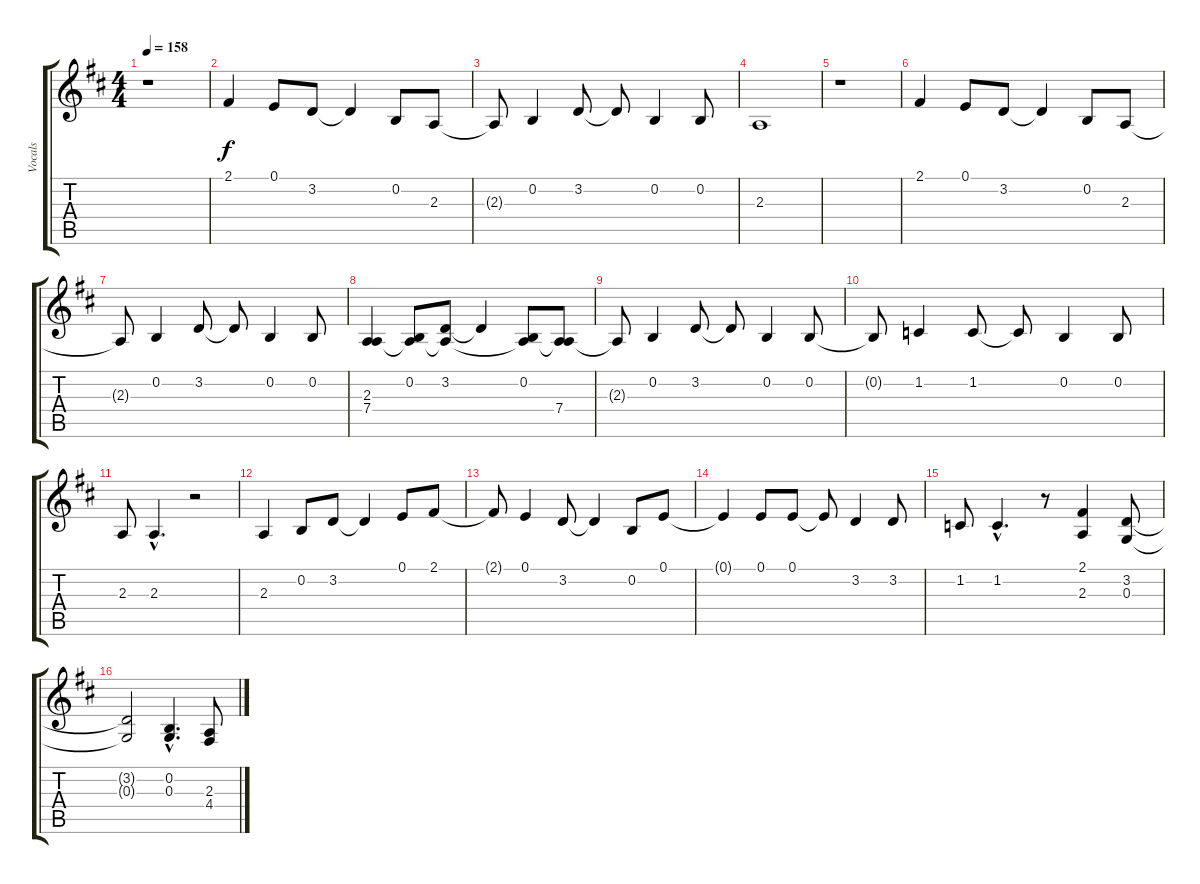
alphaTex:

\track ("Vocals" "Vocals") {instrument tenorsax}
\staff {score tabs}
\tuning (E4 B3 G3 D3 A2 E2) {hide}
\ts (4 4)
\tempo 158
\clef g2
\ks d
r.1{dy f} |
2.1.4 0.1.8 3.2.8 3.2{t}.4 0.2.8 2.3.8 |
2.3{t}.8 0.2.4 3.2.8 3.2{t}.8 0.2.4 0.2.8 |
2.3.1 |
r.1 |
2.1.4 0.1.8 3.2.8 3.2{t}.4 0.2.8 2.3.8 |
2.3{t}.8 0.2.4 3.2.8 3.2{t}.8 0.2.4 0.2.8 |
(2.3 7.4).4 (0.2 2.3{t}).8 (3.2 2.3{t}).8 3.2{t}.4 (0.2 2.3{t}).8 (2.3{t} 7.4).8 |
2.3{t}.8 0.2.4 3.2.8 3.2{t}.8 0.2.4 0.2.8 |
0.2{t}.8 1.2.4 1.2.8 1.2{t}.8 0.2.4 0.2.8 |
2.3.8 2.3{hac}.4{d} r.2 |
2.3.4 0.2.8 3.2.8 3.2{t}.4 0.1.8 2.1.8 |
2.1{t}.8 0.1.4 3.2.8 3.2{t}.4 0.2.8 0.1.8 |
0.1{t}.4 0.1.8 0.1.8 0.1{t}.8 3.2.4 3.2.8 |
1.2.8 1.2{hac}.4{d} r.8 (2.1 2.3).4 (3.2 0.3).8 |
(3.2{t} 0.3{t}).2 (0.2{hac} 0.3{hac}).4{d} (2.3 4.4).8
